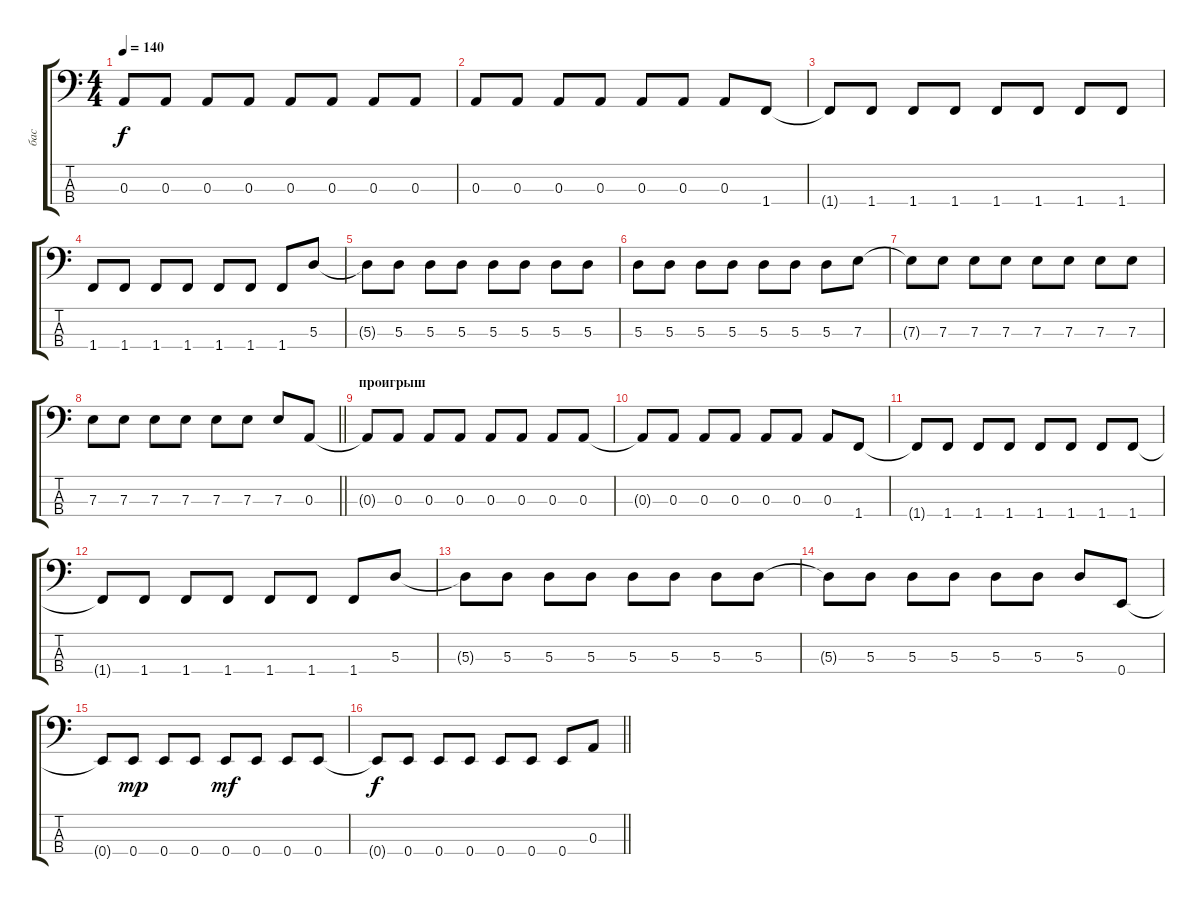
\track ("бас" "бас") {instrument electricbassfinger}
\staff {score tabs}
\tuning (G2 D2 A1 E1) {hide}
\ts (4 4)
\tempo 140
\clef f4
\ks c
0.3{t}.8{dy f} 0.3.8 0.3.8 0.3.8 0.3.8 0.3.8 0.3.8 0.3.8 |
0.3.8 0.3.8 0.3.8 0.3.8 0.3.8 0.3.8 0.3.8 1.4.8 |
1.4{t}.8 1.4.8 1.4.8 1.4.8 1.4.8 1.4.8 1.4.8 1.4.8 |
1.4.8 1.4.8 1.4.8 1.4.8 1.4.8 1.4.8 1.4.8 5.3.8 |
5.3{t}.8 5.3.8 5.3.8 5.3.8 5.3.8 5.3.8 5.3.8 5.3.8 |
5.3.8 5.3.8 5.3.8 5.3.8 5.3.8 5.3.8 5.3.8 7.3.8 |
7.3{t}.8 7.3.8 7.3.8 7.3.8 7.3.8 7.3.8 7.3.8 7.3.8 |
\barLineRight lightlight
7.3.8 7.3.8 7.3.8 7.3.8 7.3.8 7.3.8 7.3.8 0.3.8 |
\section ("" "проигрыш")
0.3{t}.8 0.3.8 0.3.8 0.3.8 0.3.8 0.3.8 0.3.8 0.3.8 |
0.3{t}.8 0.3.8 0.3.8 0.3.8 0.3.8 0.3.8 0.3.8 1.4.8 |
1.4{t}.8 1.4.8 1.4.8 1.4.8 1.4.8 1.4.8 1.4.8 1.4.8 |
1.4{t}.8 1.4.8 1.4.8 1.4.8 1.4.8 1.4.8 1.4.8 5.3.8 |
5.3{t}.8 5.3.8 5.3.8 5.3.8 5.3.8 5.3.8 5.3.8 5.3.8 |
5.3{t}.8 5.3.8 5.3.8 5.3.8 5.3.8 5.3.8 5.3.8 0.4.8 |
0.4{t}.8 0.4.8{dy mp} 0.4.8 0.4.8 0.4.8{dy mf} 0.4.8 0.4.8 0.4.8 |
\barLineRight lightlight
0.4{t}.8{dy f} 0.4.8 0.4.8 0.4.8 0.4.8 0.4.8 0.4.8 0.3.8
